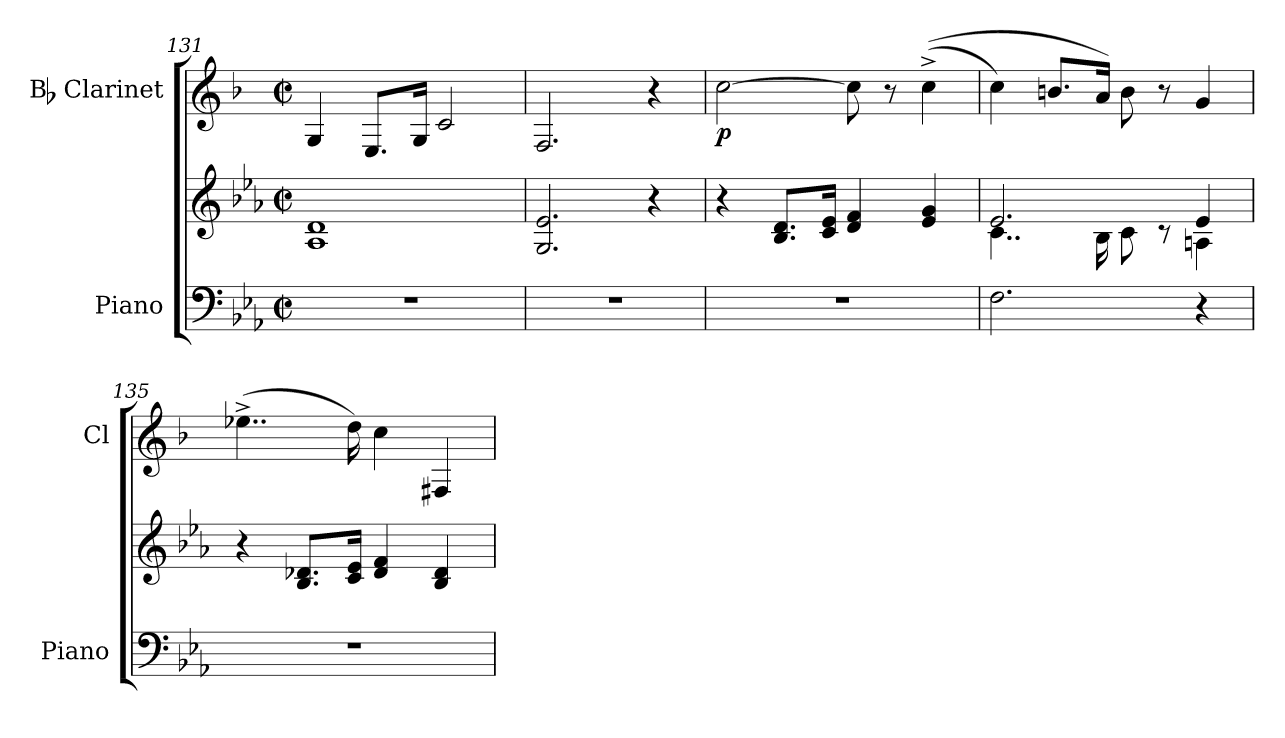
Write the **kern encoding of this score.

**kern	**kern	**kern	**dynam
*part2	*part2	*part1	*part1
*staff3	*staff2	*staff1	*staff1
*I"Piano	*	*I"Bb Clarinet	*
*I'Piano	*	*I'Cl	*
*clefF4	*clefG2	*clefG2	*
*	*	*ITrd1c2	*
*k[b-e-a-]	*k[b-e-a-]	*k[b-e-a-]	*
*E-:	*E-:	*E-:	*
*M2/2	*M2/2	*M2/2	*
*met(c|)	*met(c|)	*met(c|)	*
=131	=131	=131	=131
1r	1A- 1d	4F/	.
.	.	8.D/L	.
.	.	16F/Jk	.
.	.	2B-/	.
=132	=132	=132	=132
1r	2.G/ 2.e-/	2.E-/	.
.	4r	4r	.
=133	=133	=133	=133
!	!	!	!LO:DY:b
1r	4r	[2b-\	p
.	8.B-/ 8.d/L	.	.
.	16c/ 16e-/Jk	.	.
.	4d/ 4f/	8b-\]	.
.	.	8r	.
.	4e-/ 4g/	(>(>4b-^>\	.
!!LO:LB:g=z
=134	=134	=134	=134
*	*^	*	*
2.F\	2.e-/	4..c\	4b-\)	.
.	.	.	8.an/L	.
.	.	16B-\	16g/Jk)	.
.	.	8c\	8a\	.
.	.	8rc	8r	.
4r	4e-/	4An\	4f/	.
*	*v	*v	*	*
=135	=135	=135	=135
1r	4r	(>4..dd-X^>\	.
.	8.B-/ 8.d-X/L	.	.
.	16c/ 16e-/Jk	16cc\)	.
.	4d-/ 4f/	4b-\	.
.	4B-/ 4d-/	4En/	.
=	=	=	=
*-	*-	*-	*-
